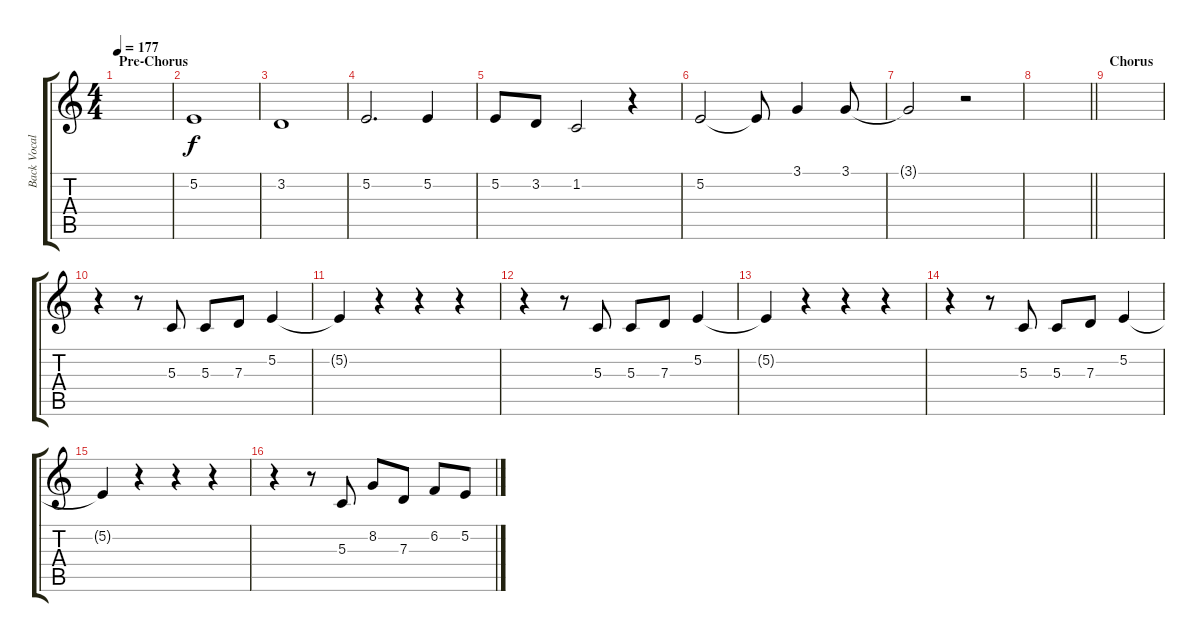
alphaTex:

\track ("Back Vocals" "Back Vocal") {instrument tenorsax}
\staff {score tabs}
\tuning (E4 B3 G3 D3 A2 E2) {hide}
\ts (4 4)
\section ("" "Pre-Chorus")
\tempo 177
\clef g2
\ks c
|
5.2.1 |
3.2.1 |
5.2.2{d} 5.2.4 |
5.2.8 3.2.8 1.2.2 r.4 |
5.2.2 5.2{t}.8 3.1.4 3.1.8 |
3.1{t}.2 r.2 |
\barLineRight lightlight
|
\section ("" "Chorus")
|
r.4 r.8 5.3.8 5.3.8 7.3.8 5.2.4 |
5.2{t}.4 r.4 r.4 r.4 |
r.4 r.8 5.3.8 5.3.8 7.3.8 5.2.4 |
5.2{t}.4 r.4 r.4 r.4 |
r.4 r.8 5.3.8 5.3.8 7.3.8 5.2.4 |
5.2{t}.4 r.4 r.4 r.4 |
r.4 r.8 5.3.8 8.2.8 7.3.8 6.2.8 5.2.8
